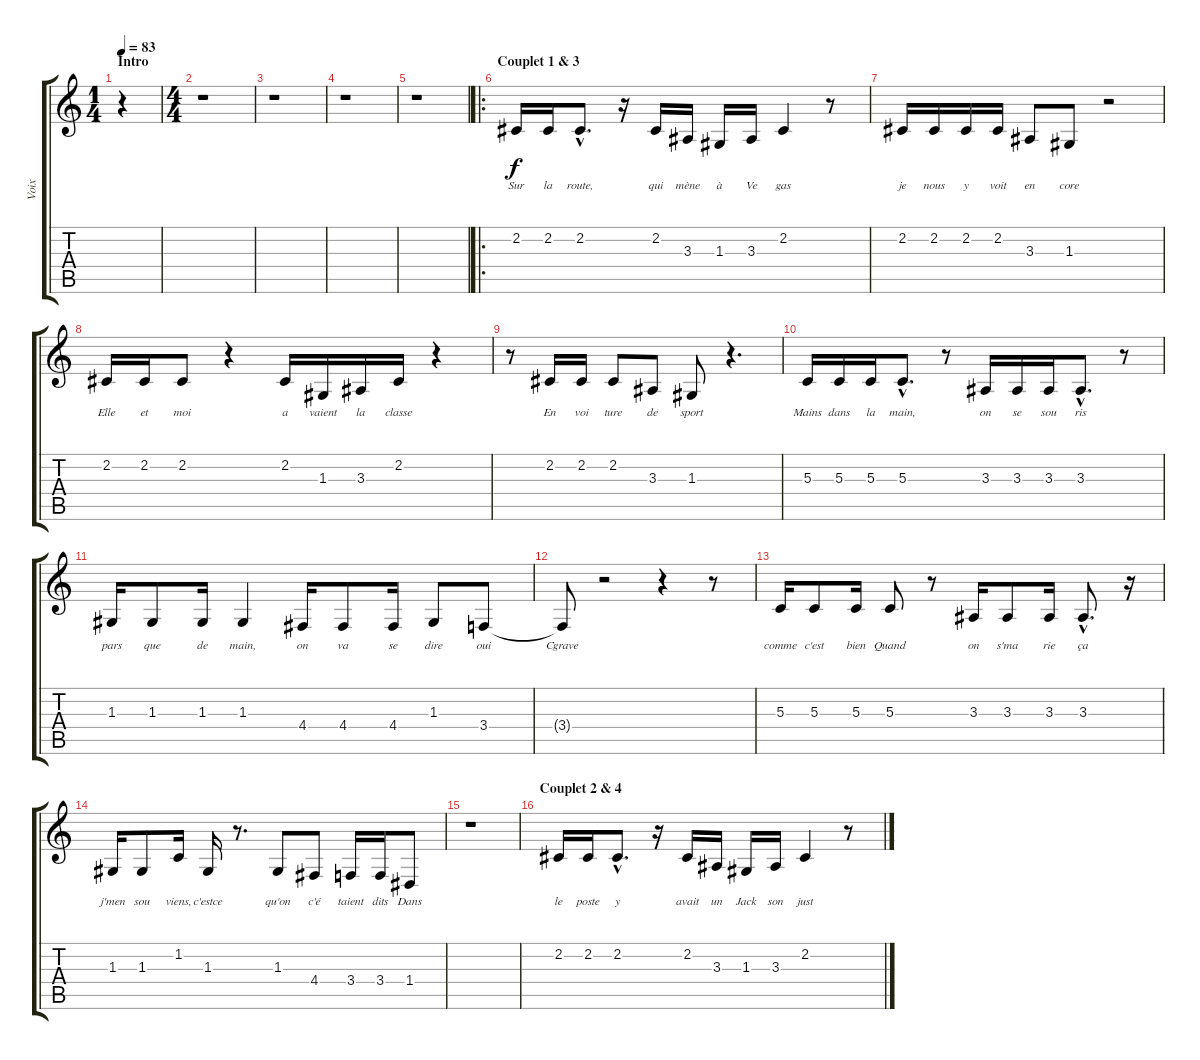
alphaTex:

\track ("Voix" "Voix") {instrument clarinet}
\staff {score tabs}
\tuning (E4 B3 G3 D3 A2 E2) {hide}
\ts (1 4)
\section ("" "Intro")
\tempo 83
\clef g2
\ks c
r.4{dy f instrument clarinet} |
\ts (4 4)
r.1 |
r.1 |
r.1 |
r.1 |
\ro
\section ("" "Couplet 1 & 3")
2.2.16{lyrics (0 "Sur") lyrics (1 "") lyrics (2 "") lyrics (3 "") lyrics (4 "")} 2.2.16{lyrics (0 "la") lyrics (1 "") lyrics (2 "") lyrics (3 "") lyrics (4 "")} 2.2{hac}.8{d lyrics (0 "route,") lyrics (1 "") lyrics (2 "") lyrics (3 "") lyrics (4 "")} r.16 2.2.16{lyrics (0 "qui") lyrics (1 "") lyrics (2 "") lyrics (3 "") lyrics (4 "")} 3.3.16{lyrics (0 "mène") lyrics (1 "") lyrics (2 "") lyrics (3 "") lyrics (4 "")} 1.3.16{lyrics (0 "à") lyrics (1 "") lyrics (2 "") lyrics (3 "") lyrics (4 "")} 3.3.16{lyrics (0 "Ve") lyrics (1 "") lyrics (2 "") lyrics (3 "") lyrics (4 "")} 2.2.4{lyrics (0 "gas") lyrics (1 "") lyrics (2 "") lyrics (3 "") lyrics (4 "")} r.8 |
2.2.16{lyrics (0 "je") lyrics (1 "") lyrics (2 "") lyrics (3 "") lyrics (4 "")} 2.2.16{lyrics (0 "nous") lyrics (1 "") lyrics (2 "") lyrics (3 "") lyrics (4 "")} 2.2.16{lyrics (0 "y") lyrics (1 "") lyrics (2 "") lyrics (3 "") lyrics (4 "")} 2.2.16{lyrics (0 "voit") lyrics (1 "") lyrics (2 "") lyrics (3 "") lyrics (4 "")} 3.3.8{lyrics (0 "en") lyrics (1 "") lyrics (2 "") lyrics (3 "") lyrics (4 "")} 1.3.8{lyrics (0 "core") lyrics (1 "") lyrics (2 "") lyrics (3 "") lyrics (4 "")} r.2 |
2.2.16{lyrics (0 "Elle") lyrics (1 "") lyrics (2 "") lyrics (3 "") lyrics (4 "")} 2.2.16{lyrics (0 "et") lyrics (1 "") lyrics (2 "") lyrics (3 "") lyrics (4 "")} 2.2.8{lyrics (0 "moi") lyrics (1 "") lyrics (2 "") lyrics (3 "") lyrics (4 "")} r.4 2.2.16{lyrics (0 "a") lyrics (1 "") lyrics (2 "") lyrics (3 "") lyrics (4 "")} 1.3.16{lyrics (0 "vaient") lyrics (1 "") lyrics (2 "") lyrics (3 "") lyrics (4 "")} 3.3.16{lyrics (0 "la") lyrics (1 "") lyrics (2 "") lyrics (3 "") lyrics (4 "")} 2.2.16{lyrics (0 "classe") lyrics (1 "") lyrics (2 "") lyrics (3 "") lyrics (4 "")} r.4 |
r.8 2.2.16{lyrics (0 "En") lyrics (1 "") lyrics (2 "") lyrics (3 "") lyrics (4 "")} 2.2.16{lyrics (0 "voi") lyrics (1 "") lyrics (2 "") lyrics (3 "") lyrics (4 "")} 2.2.8{lyrics (0 "ture") lyrics (1 "") lyrics (2 "") lyrics (3 "") lyrics (4 "")} 3.3.8{lyrics (0 "de") lyrics (1 "") lyrics (2 "") lyrics (3 "") lyrics (4 "")} 1.3.8{lyrics (0 "sport") lyrics (1 "") lyrics (2 "") lyrics (3 "") lyrics (4 "")} r.4{d} |
5.3.16{lyrics (0 "Mains") lyrics (1 "") lyrics (2 "") lyrics (3 "") lyrics (4 "")} 5.3.16{lyrics (0 "dans") lyrics (1 "") lyrics (2 "") lyrics (3 "") lyrics (4 "")} 5.3.16{lyrics (0 "la") lyrics (1 "") lyrics (2 "") lyrics (3 "") lyrics (4 "")} 5.3{hac}.8{d lyrics (0 "main,") lyrics (1 "") lyrics (2 "") lyrics (3 "") lyrics (4 "")} r.8 3.3.16{lyrics (0 "on") lyrics (1 "") lyrics (2 "") lyrics (3 "") lyrics (4 "")} 3.3.16{lyrics (0 "se") lyrics (1 "") lyrics (2 "") lyrics (3 "") lyrics (4 "")} 3.3.16{lyrics (0 "sou") lyrics (1 "") lyrics (2 "") lyrics (3 "") lyrics (4 "")} 3.3{hac}.8{d lyrics (0 "ris") lyrics (1 "") lyrics (2 "") lyrics (3 "") lyrics (4 "")} r.8 |
1.3.16{lyrics (0 "pars") lyrics (1 "") lyrics (2 "") lyrics (3 "") lyrics (4 "")} 1.3.8{lyrics (0 "que") lyrics (1 "") lyrics (2 "") lyrics (3 "") lyrics (4 "")} 1.3.16{lyrics (0 "de") lyrics (1 "") lyrics (2 "") lyrics (3 "") lyrics (4 "")} 1.3.4{lyrics (0 "main,") lyrics (1 "") lyrics (2 "") lyrics (3 "") lyrics (4 "")} 4.4.16{lyrics (0 "on") lyrics (1 "") lyrics (2 "") lyrics (3 "") lyrics (4 "")} 4.4.8{lyrics (0 "va") lyrics (1 "") lyrics (2 "") lyrics (3 "") lyrics (4 "")} 4.4.16{lyrics (0 "se") lyrics (1 "") lyrics (2 "") lyrics (3 "") lyrics (4 "")} 1.3.8{lyrics (0 "dire") lyrics (1 "") lyrics (2 "") lyrics (3 "") lyrics (4 "")} 3.4.8{lyrics (0 "oui") lyrics (1 "") lyrics (2 "") lyrics (3 "") lyrics (4 "")} |
3.4{t}.8{lyrics (0 "Cgrave") lyrics (1 "") lyrics (2 "") lyrics (3 "") lyrics (4 "")} r.2 r.4 r.8 |
5.3.16{lyrics (0 "comme") lyrics (1 "") lyrics (2 "") lyrics (3 "") lyrics (4 "")} 5.3.8{lyrics (0 "c'est") lyrics (1 "") lyrics (2 "") lyrics (3 "") lyrics (4 "")} 5.3.16{lyrics (0 "bien") lyrics (1 "") lyrics (2 "") lyrics (3 "") lyrics (4 "")} 5.3.8{lyrics (0 "Quand") lyrics (1 "") lyrics (2 "") lyrics (3 "") lyrics (4 "")} r.8 3.3.16{lyrics (0 "on") lyrics (1 "") lyrics (2 "") lyrics (3 "") lyrics (4 "")} 3.3.8{lyrics (0 "s'ma") lyrics (1 "") lyrics (2 "") lyrics (3 "") lyrics (4 "")} 3.3.16{lyrics (0 "rie") lyrics (1 "") lyrics (2 "") lyrics (3 "") lyrics (4 "")} 3.3{hac}.8{d lyrics (0 "ça") lyrics (1 "") lyrics (2 "") lyrics (3 "") lyrics (4 "")} r.16 |
1.3.16{lyrics (0 "j'men") lyrics (1 "") lyrics (2 "") lyrics (3 "") lyrics (4 "")} 1.3.8{lyrics (0 "sou") lyrics (1 "") lyrics (2 "") lyrics (3 "") lyrics (4 "")} 1.2.16{lyrics (0 "viens,") lyrics (1 "") lyrics (2 "") lyrics (3 "") lyrics (4 "")} 1.3.16{lyrics (0 "c'estce") lyrics (1 "") lyrics (2 "") lyrics (3 "") lyrics (4 "")} r.8{d} 1.3.8{lyrics (0 "qu'on") lyrics (1 "") lyrics (2 "") lyrics (3 "") lyrics (4 "")} 4.4.8{lyrics (0 "c'é") lyrics (1 "") lyrics (2 "") lyrics (3 "") lyrics (4 "")} 3.4.16{lyrics (0 "taient") lyrics (1 "") lyrics (2 "") lyrics (3 "") lyrics (4 "")} 3.4.16{lyrics (0 "dits") lyrics (1 "") lyrics (2 "") lyrics (3 "") lyrics (4 "")} 1.4.8{lyrics (0 "Dans") lyrics (1 "") lyrics (2 "") lyrics (3 "") lyrics (4 "")} |
r.1 |
\section ("" "Couplet 2 & 4")
2.2.16{lyrics (0 "le") lyrics (1 "") lyrics (2 "") lyrics (3 "") lyrics (4 "")} 2.2.16{lyrics (0 "poste") lyrics (1 "") lyrics (2 "") lyrics (3 "") lyrics (4 "")} 2.2{hac}.8{d lyrics (0 "y") lyrics (1 "") lyrics (2 "") lyrics (3 "") lyrics (4 "")} r.16 2.2.16{lyrics (0 "avait") lyrics (1 "") lyrics (2 "") lyrics (3 "") lyrics (4 "")} 3.3.16{lyrics (0 "un") lyrics (1 "") lyrics (2 "") lyrics (3 "") lyrics (4 "")} 1.3.16{lyrics (0 "Jack") lyrics (1 "") lyrics (2 "") lyrics (3 "") lyrics (4 "")} 3.3.16{lyrics (0 "son") lyrics (1 "") lyrics (2 "") lyrics (3 "") lyrics (4 "")} 2.2.4{lyrics (0 "just") lyrics (1 "") lyrics (2 "") lyrics (3 "") lyrics (4 "")} r.8
